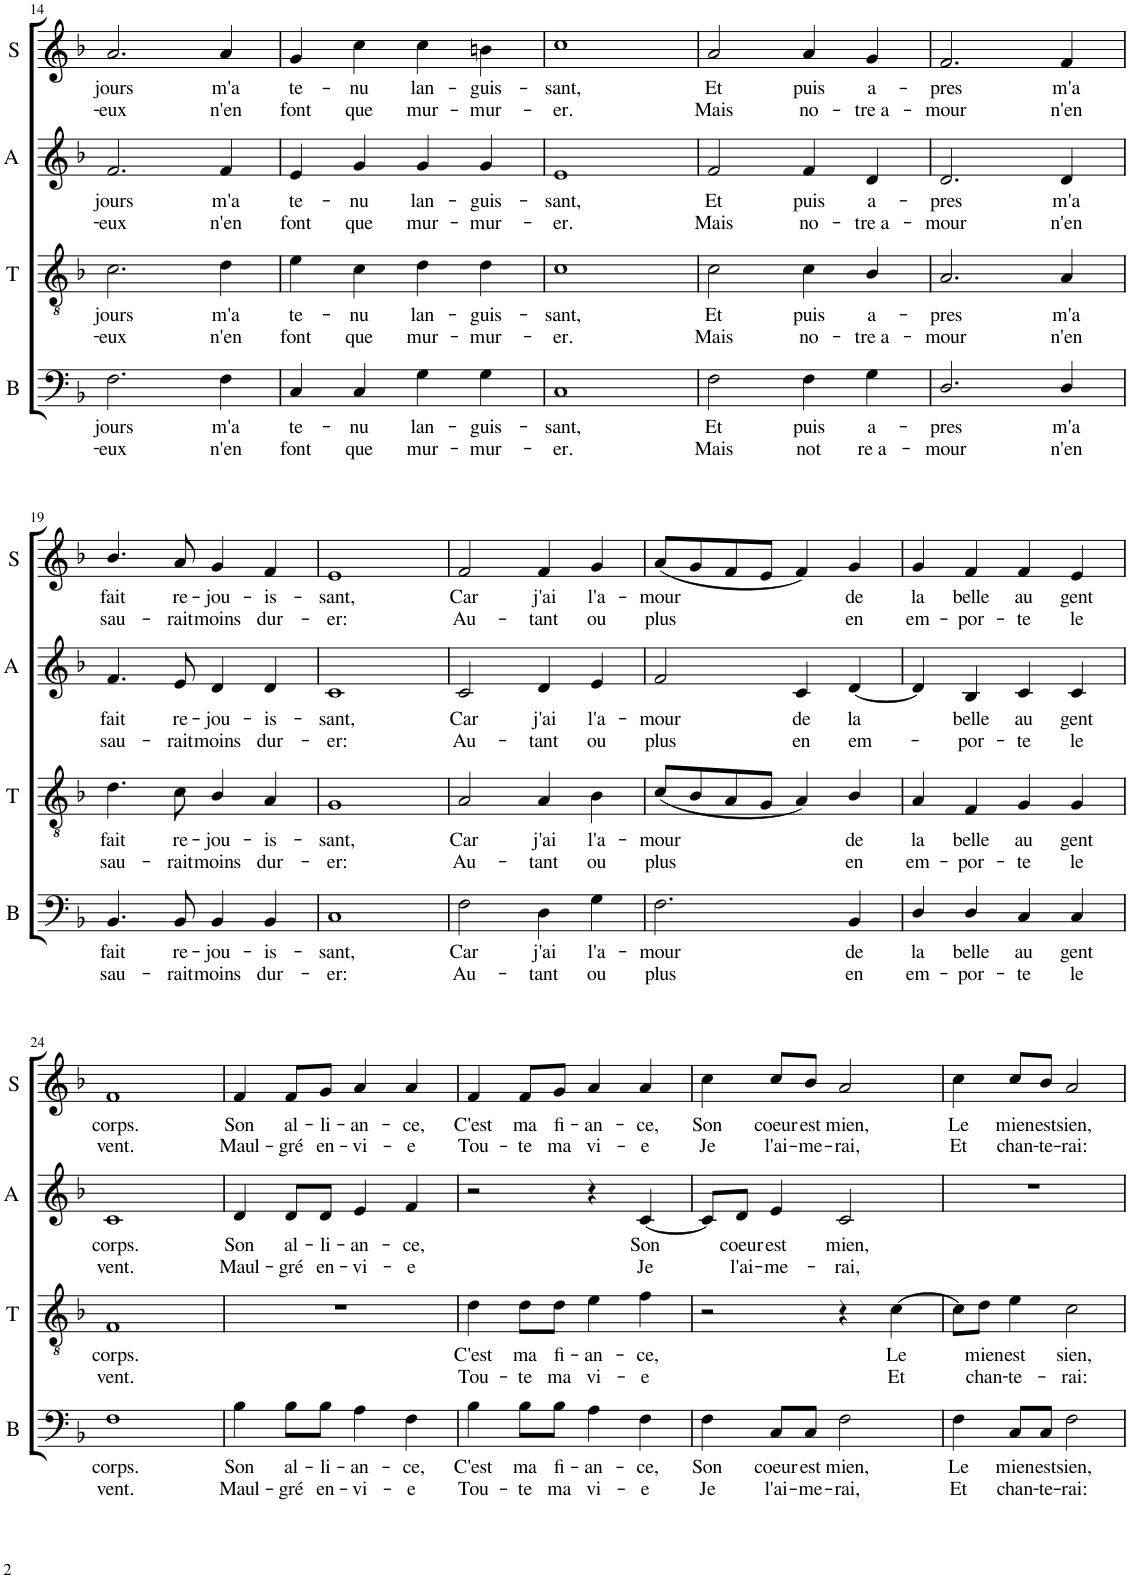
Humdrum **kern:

**kern	**text	**text	**kern	**text	**text	**kern	**text	**text	**kern	**text	**text
*part4	*part4	*part4	*part3	*part3	*part3	*part2	*part2	*part2	*part1	*part1	*part1
*staff4	*staff4	*staff4	*staff3	*staff3	*staff3	*staff2	*staff2	*staff2	*staff1	*staff1	*staff1
*I"Bass	*	*	*I"Tenor	*	*	*I"Alto	*	*	*I"Soprano	*	*
*I'B	*	*	*I'T	*	*	*I'A	*	*	*I'S	*	*
!!LO:PB:g=z
*clefF4	*	*	*clefGv2	*	*	*clefG2	*	*	*clefG2	*	*
*k[b-]	*	*	*k[b-]	*	*	*k[b-]	*	*	*k[b-]	*	*
*F:	*	*	*F:	*	*	*F:	*	*	*F:	*	*
*M4/4	*	*	*M4/4	*	*	*M4/4	*	*	*M4/4	*	*
*met(c)	*	*	*met(c)	*	*	*met(c)	*	*	*met(c)	*	*
=14	=14	=14	=14	=14	=14	=14	=14	=14	=14	=14	=14
!	!LO:LY:b	!LO:LY:b	!	!LO:LY:b	!LO:LY:b	!	!LO:LY:b	!LO:LY:b	!	!LO:LY:b	!LO:LY:b
2.F\	-jours	eux	2.c\	-jours	eux	2.f/	-jours	eux	2.a/	-jours	eux
!	!LO:LY:b	!LO:LY:b	!	!LO:LY:b	!LO:LY:b	!	!LO:LY:b	!LO:LY:b	!	!LO:LY:b	!LO:LY:b
4F\	m'a	n'en	4d\	m'a	n'en	4f/	m'a	n'en	4a/	m'a	n'en
=15	=15	=15	=15	=15	=15	=15	=15	=15	=15	=15	=15
!	!LO:LY:b	!LO:LY:b	!	!LO:LY:b	!LO:LY:b	!	!LO:LY:b	!LO:LY:b	!	!LO:LY:b	!LO:LY:b
4C/	te-	-font	4e\	te-	-font	4e/	te-	-font	4g/	te-	-font
!	!LO:LY:b	!LO:LY:b	!	!LO:LY:b	!LO:LY:b	!	!LO:LY:b	!LO:LY:b	!	!LO:LY:b	!LO:LY:b
4C/	nu	que	4c\	nu	que	4g/	nu	que	4cc\	nu	que
!	!LO:LY:b	!LO:LY:b	!	!LO:LY:b	!LO:LY:b	!	!LO:LY:b	!LO:LY:b	!	!LO:LY:b	!LO:LY:b
4G\	lan-	-mur-	4d\	lan-	-mur-	4g/	lan-	-mur-	4cc\	lan-	-mur-
!	!LO:LY:b	!LO:LY:b	!	!LO:LY:b	!LO:LY:b	!	!LO:LY:b	!LO:LY:b	!	!LO:LY:b	!LO:LY:b
4G\	-guis-	-mur-	4d\	-guis-	-mur-	4g/	-guis-	-mur-	4bn\	-guis-	-mur-
=16	=16	=16	=16	=16	=16	=16	=16	=16	=16	=16	=16
!	!LO:LY:b	!LO:LY:b	!	!LO:LY:b	!LO:LY:b	!	!LO:LY:b	!LO:LY:b	!	!LO:LY:b	!LO:LY:b
1C	-sant,	er.	1c	-sant,	er.	1e	-sant,	er.	1cc	-sant,	er.
=17	=17	=17	=17	=17	=17	=17	=17	=17	=17	=17	=17
!	!LO:LY:b	!LO:LY:b	!	!LO:LY:b	!LO:LY:b	!	!LO:LY:b	!LO:LY:b	!	!LO:LY:b	!LO:LY:b
2F\	Et	Mais	2c\	Et	Mais	2f/	Et	Mais	2a/	Et	Mais
!	!LO:LY:b	!LO:LY:b	!	!LO:LY:b	!LO:LY:b	!	!LO:LY:b	!LO:LY:b	!	!LO:LY:b	!LO:LY:b
4F\	puis	not	4c\	puis	no-	4f/	puis	no-	4a/	puis	no-
!	!LO:LY:b	!LO:LY:b	!	!LO:LY:b	!LO:LY:b	!	!LO:LY:b	!LO:LY:b	!	!LO:LY:b	!LO:LY:b
4G\	a-	-re a-	4B-/	-a-	-tre a-	4d/	-a-	-tre a-	4g/	-a-	-tre a-
=18	=18	=18	=18	=18	=18	=18	=18	=18	=18	=18	=18
!	!LO:LY:b	!LO:LY:b	!	!LO:LY:b	!LO:LY:b	!	!LO:LY:b	!LO:LY:b	!	!LO:LY:b	!LO:LY:b
2.D/	-pres	mour	2.A/	-pres	mour	2.d/	-pres	mour	2.f/	-pres	mour
!	!LO:LY:b	!LO:LY:b	!	!LO:LY:b	!LO:LY:b	!	!LO:LY:b	!LO:LY:b	!	!LO:LY:b	!LO:LY:b
4D/	m'a	n'en	4A/	m'a	n'en	4d/	m'a	n'en	4f/	m'a	n'en
!!LO:LB:g=z
=19	=19	=19	=19	=19	=19	=19	=19	=19	=19	=19	=19
!	!LO:LY:b	!LO:LY:b	!	!LO:LY:b	!LO:LY:b	!	!LO:LY:b	!LO:LY:b	!	!LO:LY:b	!LO:LY:b
4.BB-/	fait	sau-	4.d\	fait	sau-	4.f/	fait	sau-	4.b-/	fait	sau-
!	!LO:LY:b	!LO:LY:b	!	!LO:LY:b	!LO:LY:b	!	!LO:LY:b	!LO:LY:b	!	!LO:LY:b	!LO:LY:b
8BB-/	-re-	-rait	8c\	-re-	-rait	8e/	-re-	-rait	8a/	-re-	-rait
!	!LO:LY:b	!LO:LY:b	!	!LO:LY:b	!LO:LY:b	!	!LO:LY:b	!LO:LY:b	!	!LO:LY:b	!LO:LY:b
4BB-/	jou-	-moins	4B-/	jou-	-moins	4d/	jou-	-moins	4g/	jou-	-moins
!	!LO:LY:b	!LO:LY:b	!	!LO:LY:b	!LO:LY:b	!	!LO:LY:b	!LO:LY:b	!	!LO:LY:b	!LO:LY:b
4BB-/	is-	-dur-	4A/	is-	-dur-	4d/	is-	-dur-	4f/	is-	-dur-
=20	=20	=20	=20	=20	=20	=20	=20	=20	=20	=20	=20
!	!LO:LY:b	!LO:LY:b	!	!LO:LY:b	!LO:LY:b	!	!LO:LY:b	!LO:LY:b	!	!LO:LY:b	!LO:LY:b
1C	-sant,	er:	1G	-sant,	er:	1c	-sant,	er:	1e	-sant,	er:
=21	=21	=21	=21	=21	=21	=21	=21	=21	=21	=21	=21
!	!LO:LY:b	!LO:LY:b	!	!LO:LY:b	!LO:LY:b	!	!LO:LY:b	!LO:LY:b	!	!LO:LY:b	!LO:LY:b
2F\	Car	Au-	2A/	Car	Au-	2c/	Car	Au-	2f/	Car	Au-
!	!LO:LY:b	!LO:LY:b	!	!LO:LY:b	!LO:LY:b	!	!LO:LY:b	!LO:LY:b	!	!LO:LY:b	!LO:LY:b
4D\	-j'ai	tant	4A/	-j'ai	tant	4d/	-j'ai	tant	4f/	-j'ai	tant
!	!LO:LY:b	!LO:LY:b	!	!LO:LY:b	!LO:LY:b	!	!LO:LY:b	!LO:LY:b	!	!LO:LY:b	!LO:LY:b
4G\	l'a-	-ou	4B-\	l'a-	-ou	4e/	l'a-	-ou	4g/	l'a-	-ou
=22	=22	=22	=22	=22	=22	=22	=22	=22	=22	=22	=22
!	!LO:LY:b	!LO:LY:b	!	!LO:LY:b	!LO:LY:b	!	!LO:LY:b	!LO:LY:b	!	!LO:LY:b	!LO:LY:b
2.F\	mour	plus	(<8c/L	mour	plus	2f/	mour	plus	(<8a/L	mour	plus
.	.	.	8B-/	.	.	.	.	.	8g/	.	.
.	.	.	8A/	.	.	.	.	.	8f/	.	.
.	.	.	8G/J	.	.	.	.	.	8e/J	.	.
!	!	!	!	!	!	!	!LO:LY:b	!LO:LY:b	!	!	!
.	.	.	4A/)	.	.	4c/	de	en	4f/)	.	.
!	!LO:LY:b	!LO:LY:b	!	!LO:LY:b	!LO:LY:b	!	!LO:LY:b	!LO:LY:b	!	!LO:LY:b	!LO:LY:b
4BB-/	de	en	4B-/	de	en	[4d/	la	em-	4g/	de	en
=23	=23	=23	=23	=23	=23	=23	=23	=23	=23	=23	=23
!	!LO:LY:b	!LO:LY:b	!	!LO:LY:b	!LO:LY:b	!	!	!	!	!LO:LY:b	!LO:LY:b
4D/	la	em-	4A/	la	em-	4d/]	.	.	4g/	la	em-
!	!LO:LY:b	!LO:LY:b	!	!LO:LY:b	!LO:LY:b	!	!LO:LY:b	!LO:LY:b	!	!LO:LY:b	!LO:LY:b
4D/	-belle	por-	4F/	-belle	por-	4B-/	-belle	por-	4f/	-belle	por-
!	!LO:LY:b	!LO:LY:b	!	!LO:LY:b	!LO:LY:b	!	!LO:LY:b	!LO:LY:b	!	!LO:LY:b	!LO:LY:b
4C/	-au	te	4G/	-au	te	4c/	-au	te	4f/	-au	te
!	!LO:LY:b	!LO:LY:b	!	!LO:LY:b	!LO:LY:b	!	!LO:LY:b	!LO:LY:b	!	!LO:LY:b	!LO:LY:b
4C/	gent	le	4G/	gent	le	4c/	gent	le	4e/	gent	le
!!LO:LB:g=z
=24	=24	=24	=24	=24	=24	=24	=24	=24	=24	=24	=24
!	!LO:LY:b	!LO:LY:b	!	!LO:LY:b	!LO:LY:b	!	!LO:LY:b	!LO:LY:b	!	!LO:LY:b	!LO:LY:b
1F	corps.	vent.	1F	corps.	vent.	1c	corps.	vent.	1f	corps.	vent.
=25	=25	=25	=25	=25	=25	=25	=25	=25	=25	=25	=25
!	!LO:LY:b	!LO:LY:b	!	!	!	!	!LO:LY:b	!LO:LY:b	!	!LO:LY:b	!LO:LY:b
4B-\	Son	Maul-	1r	.	.	4d/	Son	Maul-	4f/	Son	Maul-
!	!LO:LY:b	!LO:LY:b	!	!	!	!	!LO:LY:b	!LO:LY:b	!	!LO:LY:b	!LO:LY:b
8B-\L	-al-	-gré	.	.	.	8d/L	-al-	-gré	8f/L	-al-	-gré
!	!LO:LY:b	!LO:LY:b	!	!	!	!	!LO:LY:b	!LO:LY:b	!	!LO:LY:b	!LO:LY:b
8B-\J	li-	-en-	.	.	.	8d/J	li-	-en-	8g/J	li-	-en-
!	!LO:LY:b	!LO:LY:b	!	!	!	!	!LO:LY:b	!LO:LY:b	!	!LO:LY:b	!LO:LY:b
4A\	-an-	-vi-	.	.	.	4e/	-an-	-vi-	4a/	-an-	-vi-
!	!LO:LY:b	!LO:LY:b	!	!	!	!	!LO:LY:b	!LO:LY:b	!	!LO:LY:b	!LO:LY:b
4F\	-ce,	e	.	.	.	4f/	-ce,	e	4a/	-ce,	e
=26	=26	=26	=26	=26	=26	=26	=26	=26	=26	=26	=26
!	!LO:LY:b	!LO:LY:b	!	!LO:LY:b	!LO:LY:b	!	!	!	!	!LO:LY:b	!LO:LY:b
4B-\	C'est	Tou-	4d\	C'est	Tou-	2r	.	.	4f/	C'est	Tou-
!	!LO:LY:b	!LO:LY:b	!	!LO:LY:b	!LO:LY:b	!	!	!	!	!LO:LY:b	!LO:LY:b
8B-\L	-ma	te	8d\L	-ma	te	.	.	.	8f/L	-ma	te
!	!LO:LY:b	!LO:LY:b	!	!LO:LY:b	!LO:LY:b	!	!	!	!	!LO:LY:b	!LO:LY:b
8B-\J	fi-	-ma	8d\J	fi-	-ma	.	.	.	8g/J	fi-	-ma
!	!LO:LY:b	!LO:LY:b	!	!LO:LY:b	!LO:LY:b	!	!	!	!	!LO:LY:b	!LO:LY:b
4A\	an-	-vi-	4e\	an-	-vi-	4r	.	.	4a/	an-	-vi-
!	!LO:LY:b	!LO:LY:b	!	!LO:LY:b	!LO:LY:b	!	!LO:LY:b	!LO:LY:b	!	!LO:LY:b	!LO:LY:b
4F\	-ce,	e	4f\	-ce,	e	[4c/	Son	Je	4a/	-ce,	e
=27	=27	=27	=27	=27	=27	=27	=27	=27	=27	=27	=27
!	!LO:LY:b	!LO:LY:b	!	!	!	!	!	!	!	!LO:LY:b	!LO:LY:b
4F\	Son	Je	2r	.	.	8c/L]	.	.	4cc\	Son	Je
!	!	!	!	!	!	!	!LO:LY:b	!LO:LY:b	!	!	!
.	.	.	.	.	.	8d/J	coeur	l'ai-	.	.	.
!	!LO:LY:b	!LO:LY:b	!	!	!	!	!LO:LY:b	!LO:LY:b	!	!LO:LY:b	!LO:LY:b
8C/L	coeur	l'ai-	.	.	.	4e/	-est	me-	8cc/L	coeur	l'ai-
!	!LO:LY:b	!LO:LY:b	!	!	!	!	!	!	!	!LO:LY:b	!LO:LY:b
8C/J	-est	me-	.	.	.	.	.	.	8b-/J	-est	me-
!	!LO:LY:b	!LO:LY:b	!	!	!	!	!LO:LY:b	!LO:LY:b	!	!LO:LY:b	!LO:LY:b
2F\	-mien,	rai,	4r	.	.	2c/	-mien,	rai,	2a/	-mien,	rai,
!	!	!	!	!LO:LY:b	!LO:LY:b	!	!	!	!	!	!
.	.	.	[4c\	Le	Et	.	.	.	.	.	.
=28	=28	=28	=28	=28	=28	=28	=28	=28	=28	=28	=28
!	!LO:LY:b	!LO:LY:b	!	!	!	!	!	!	!	!LO:LY:b	!LO:LY:b
4F\	Le	Et	8c\L]	.	.	1r	.	.	4cc\	Le	Et
!	!	!	!	!LO:LY:b	!LO:LY:b	!	!	!	!	!	!
.	.	.	8d\J	mien	chan-	.	.	.	.	.	.
!	!LO:LY:b	!LO:LY:b	!	!LO:LY:b	!LO:LY:b	!	!	!	!	!LO:LY:b	!LO:LY:b
8C/L	mien	chan-	4e\	-est	te-	.	.	.	8cc/L	mien	chan-
!	!LO:LY:b	!LO:LY:b	!	!	!	!	!	!	!	!LO:LY:b	!LO:LY:b
8C/J	-est	te-	.	.	.	.	.	.	8b-/J	-est	te-
!	!LO:LY:b	!LO:LY:b	!	!LO:LY:b	!LO:LY:b	!	!	!	!	!LO:LY:b	!LO:LY:b
2F\	-sien,	rai:	2c\	-sien,	rai:	.	.	.	2a/	-sien,	rai:
=	=	=	=	=	=	=	=	=	=	=	=
*-	*-	*-	*-	*-	*-	*-	*-	*-	*-	*-	*-
